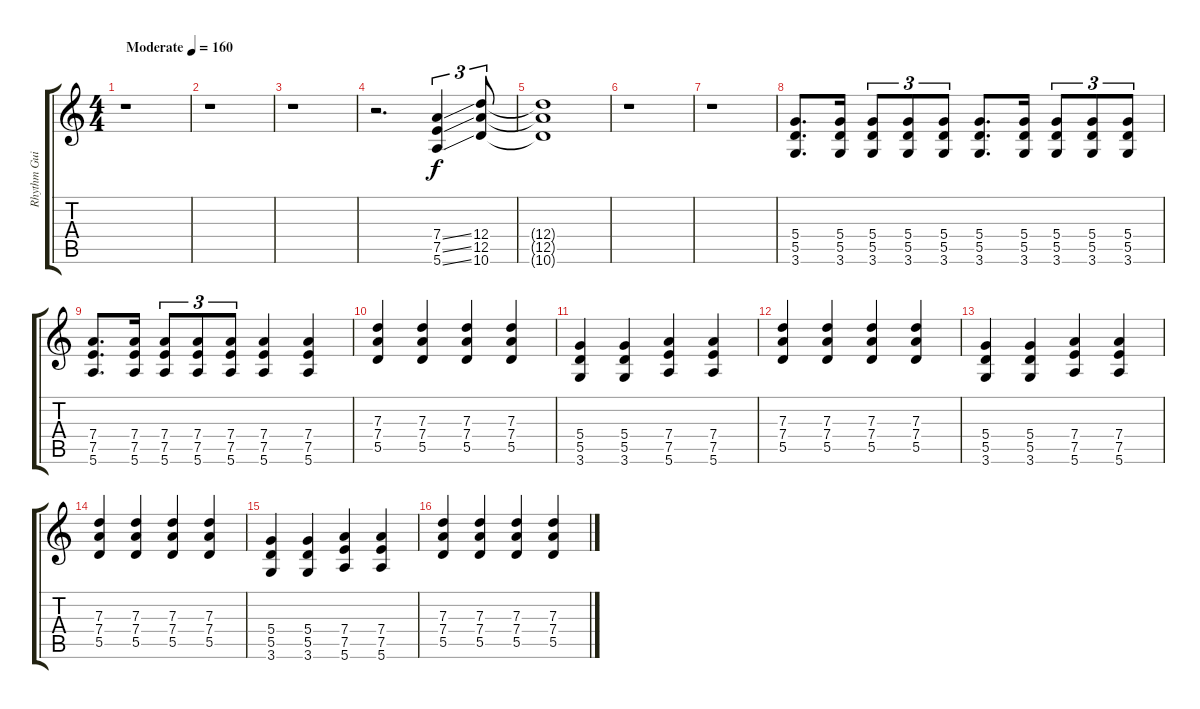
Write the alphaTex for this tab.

\track ("Rhythm Guitar" "Rhythm Gui") {instrument overdrivenguitar}
\staff {score tabs}
\tuning (E4 B3 G3 D3 A2 E2) {hide}
\ts (4 4)
\tempo (160 "Moderate")
\clef g2
\ks c
r.1{dy f instrument overdrivenguitar} |
r.1 |
r.1 |
r.2{d} (7.4{ss} 7.5{ss} 5.6{ss}).4{tu (3 2)} (12.4 12.5 10.6).8{tu (3 2)} |
(12.4{t} 12.5{t} 10.6{t}).1 |
r.1 |
r.1 |
(5.4 5.5 3.6).8{d} (5.4 5.5 3.6).16 (5.4 5.5 3.6).8{tu (3 2)} (5.4 5.5 3.6).8{tu (3 2)} (5.4 5.5 3.6).8{tu (3 2)} (5.4 5.5 3.6).8{d} (5.4 5.5 3.6).16 (5.4 5.5 3.6).8{tu (3 2)} (5.4 5.5 3.6).8{tu (3 2)} (5.4 5.5 3.6).8{tu (3 2)} |
(7.4 7.5 5.6).8{d} (7.4 7.5 5.6).16 (7.4 7.5 5.6).8{tu (3 2)} (7.4 7.5 5.6).8{tu (3 2)} (7.4 7.5 5.6).8{tu (3 2)} (7.4 7.5 5.6).4 (7.4 7.5 5.6).4 |
(7.3 7.4 5.5).4 (7.3 7.4 5.5).4 (7.3 7.4 5.5).4 (7.3 7.4 5.5).4 |
(5.4 5.5 3.6).4 (5.4 5.5 3.6).4 (7.4 7.5 5.6).4 (7.4 7.5 5.6).4 |
(7.3 7.4 5.5).4 (7.3 7.4 5.5).4 (7.3 7.4 5.5).4 (7.3 7.4 5.5).4 |
(5.4 5.5 3.6).4 (5.4 5.5 3.6).4 (7.4 7.5 5.6).4 (7.4 7.5 5.6).4 |
(7.3 7.4 5.5).4 (7.3 7.4 5.5).4 (7.3 7.4 5.5).4 (7.3 7.4 5.5).4 |
(5.4 5.5 3.6).4 (5.4 5.5 3.6).4 (7.4 7.5 5.6).4 (7.4 7.5 5.6).4 |
(7.3 7.4 5.5).4 (7.3 7.4 5.5).4 (7.3 7.4 5.5).4 (7.3 7.4 5.5).4
